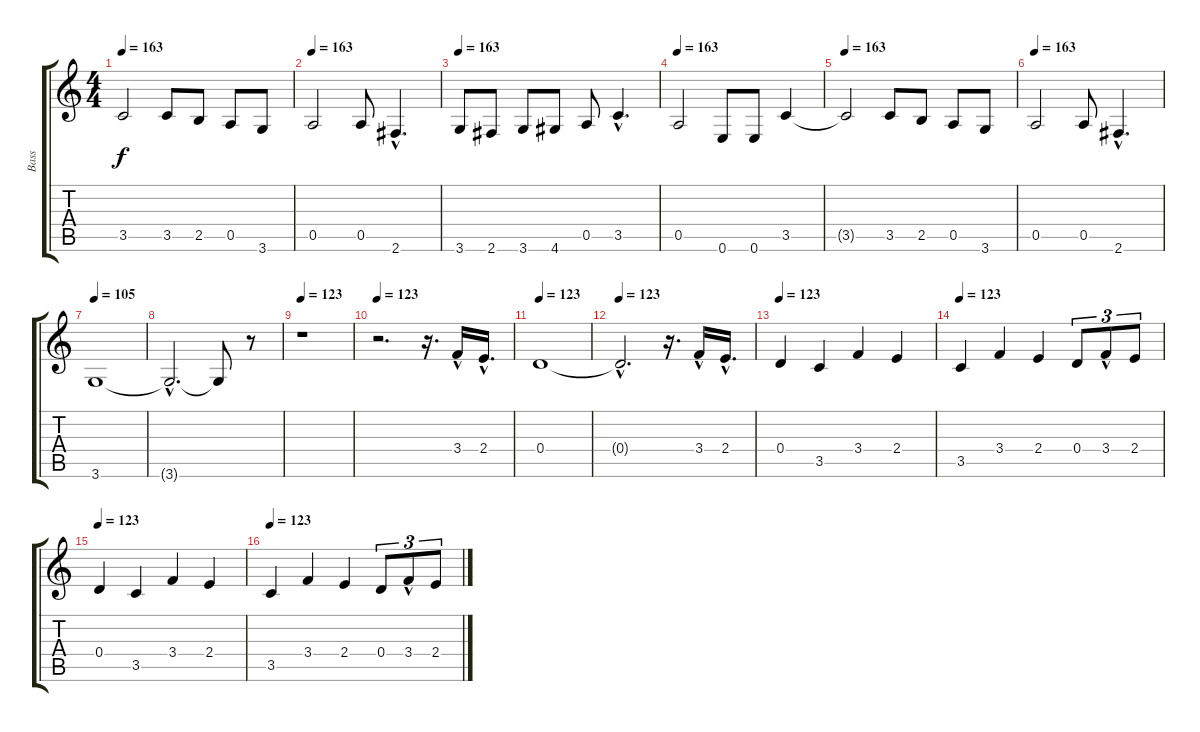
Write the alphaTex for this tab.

\track ("Bass" "Bass") {instrument electricbasspick}
\staff {score tabs}
\tuning (E4 B3 G3 D3 A2 E2) {hide}
\ts (4 4)
\tempo 163
\clef g2
\ks c
3.5{t}.2{dy f} 3.5.8 2.5.8 0.5.8 3.6.8 |
\tempo 163
0.5.2 0.5.8 2.6{hac}.4{d} |
\tempo 163
3.6.8 2.6.8 3.6.8 4.6.8 0.5.8 3.5{hac}.4{d} |
\tempo 163
0.5.2 0.6.8 0.6.8 3.5.4 |
\tempo 163
3.5{t}.2 3.5.8 2.5.8 0.5.8 3.6.8 |
\tempo 163
0.5.2 0.5.8 2.6{hac}.4{d} |
\tempo 105
3.6.1 |
3.6{hac t}.2{d} 3.6{t}.8 r.8 |
\tempo 123
r.1 |
\tempo 123
r.2{d} r.16{d} 3.4{hac}.16{volume 11} 2.4{hac}.16{d} |
\tempo 123
0.4.1 |
\tempo 123
0.4{hac t}.2{d} r.16{d} 3.4{hac}.16 2.4{hac}.16{d} |
\tempo 123
0.4.4 3.5.4 3.4.4 2.4.4 |
\tempo 123
3.5.4 3.4.4 2.4.4 0.4.8{tu (3 2)} 3.4{hac}.8{tu (3 2)} 2.4.8{tu (3 2)} |
\tempo 123
0.4.4 3.5.4 3.4.4 2.4.4 |
\tempo 123
3.5.4 3.4.4 2.4.4 0.4.8{tu (3 2)} 3.4{hac}.8{tu (3 2)} 2.4.8{tu (3 2)}
